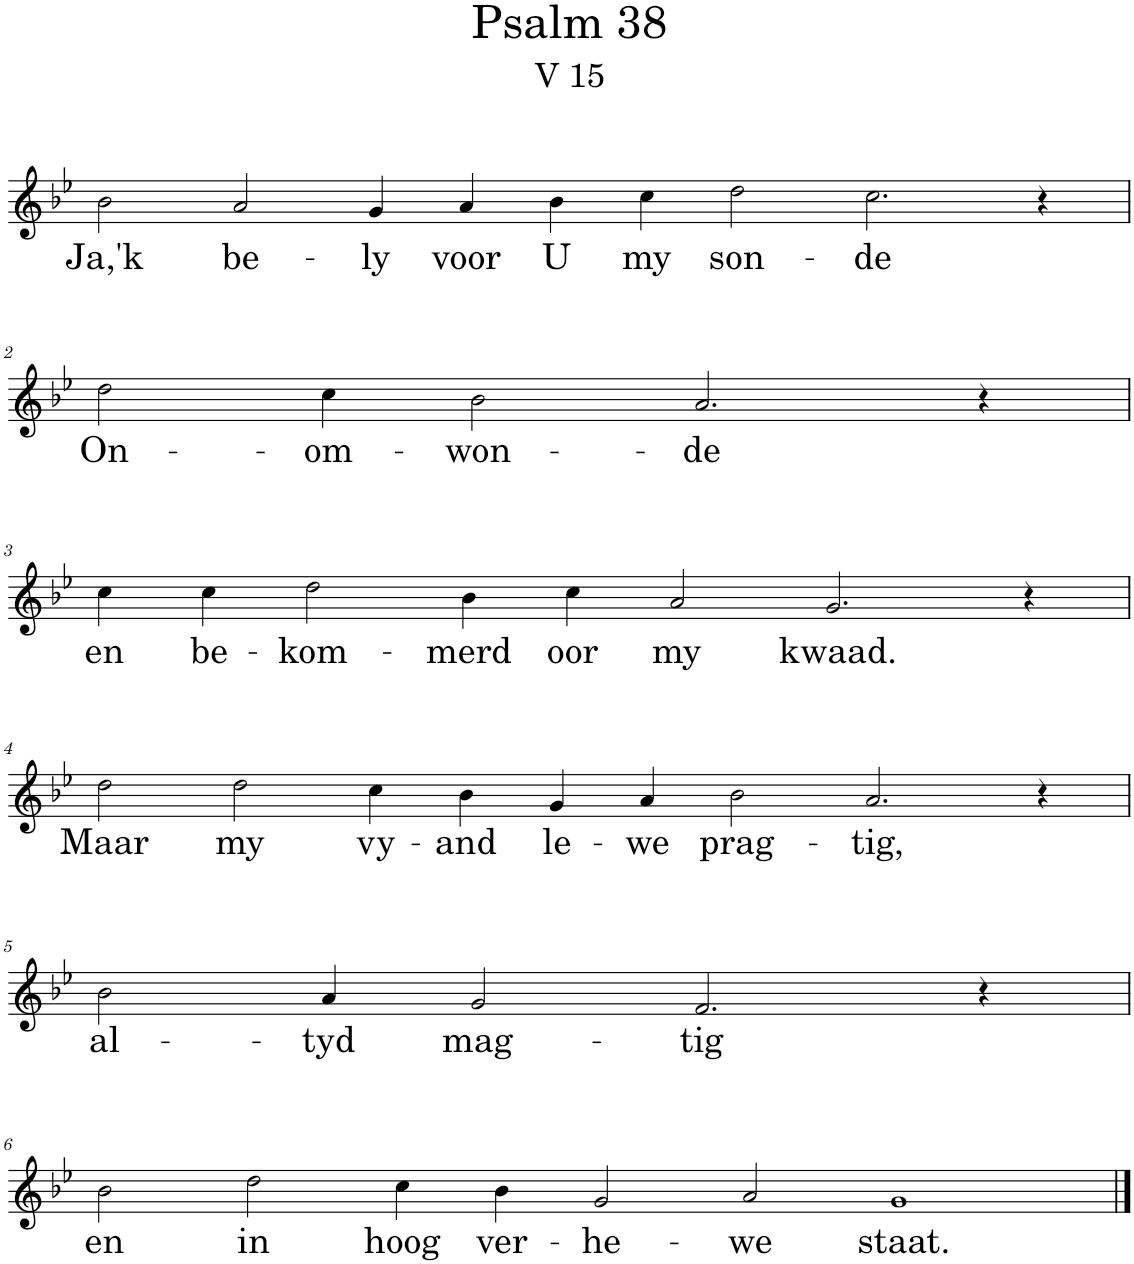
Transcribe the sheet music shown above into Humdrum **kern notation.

**kern	**text
*part1	*part1
*staff1	*staff1
*I"Pipe Organ	*
*I'Org.	*
*clefG2	*
*k[b-e-]	*
*M14/4	*
=1	=1
!	!LO:LY:b
2b-\	Ja,'k
!	!LO:LY:b
2a/	be-
!	!LO:LY:b
4g/	-ly
!	!LO:LY:b
4a/	voor
!	!LO:LY:b
4b-\	U
!	!LO:LY:b
4cc\	my
!	!LO:LY:b
2dd\	son-
!	!LO:LY:b
2.cc\	-de
4r	.
!!LO:LB:g=z
=2	=2
*M9/4	*
!	!LO:LY:b
2dd\	On-
!	!LO:LY:b
4cc\	-om-
!	!LO:LY:b
2b-\	-won-
!	!LO:LY:b
2.a/	-de
4r	.
!!LO:LB:g=z
=3	=3
*M12/4	*
!	!LO:LY:b
4cc\	en
!	!LO:LY:b
4cc\	be-
!	!LO:LY:b
2dd\	-kom-
!	!LO:LY:b
4b-\	-merd
!	!LO:LY:b
4cc\	oor
!	!LO:LY:b
2a/	my
!	!LO:LY:b
2.g/	kwaad.
4r	.
!!LO:LB:g=z
=4	=4
*M14/4	*
!	!LO:LY:b
2dd\	Maar
!	!LO:LY:b
2dd\	my
!	!LO:LY:b
4cc\	vy-
!	!LO:LY:b
4b-\	-and
!	!LO:LY:b
4g/	le-
!	!LO:LY:b
4a/	-we
!	!LO:LY:b
2b-\	prag-
!	!LO:LY:b
2.a/	-tig,
4r	.
!!LO:LB:g=z
=5	=5
*M9/4	*
!	!LO:LY:b
2b-\	al-
!	!LO:LY:b
4a/	-tyd
!	!LO:LY:b
2g/	mag-
!	!LO:LY:b
2.f/	-tig
4r	.
!!LO:LB:g=z
=6	=6
*M14/4	*
!	!LO:LY:b
2b-\	en
!	!LO:LY:b
2dd\	in
!	!LO:LY:b
4cc\	hoog
!	!LO:LY:b
4b-\	ver-
!	!LO:LY:b
2g/	-he-
!	!LO:LY:b
2a/	-we
!	!LO:LY:b
1g	staat.
==	==
*-	*-
